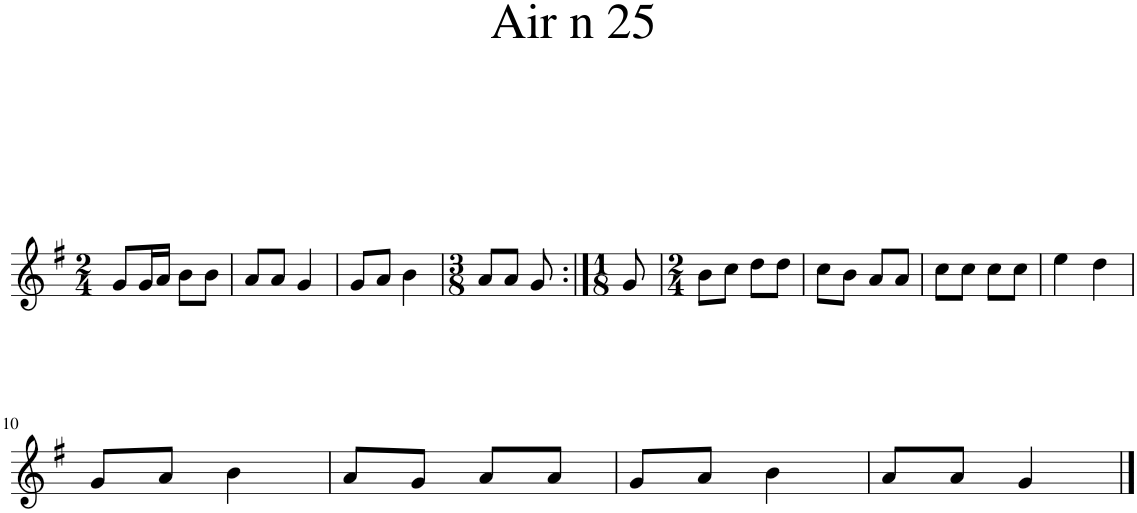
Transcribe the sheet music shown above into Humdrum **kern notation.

**kern
*part1
*staff1
*I"Piano
*I'Pno.
*clefG2
*k[f#]
*M2/4
=1
8g/L
16g/L
16a/JJ
8b\L
8b\J
=2
8a/L
8a/J
4g/
=3
8g/L
8a/J
4b\
=4
*M3/8
8a/L
8a/J
8g/
=5:|!
*M1/8
8g/
=6
*M2/4
8b\L
8cc\J
8dd\L
8dd\J
=7
8cc\L
8b\J
8a/L
8a/J
=8
8cc\L
8cc\J
8cc\L
8cc\J
=9
4ee\
4dd\
!!LO:LB:g=z
=10
8g/L
8a/J
4b\
=11
8a/L
8g/J
8a/L
8a/J
=12
8g/L
8a/J
4b\
=13
8a/L
8a/J
4g/
==
*-
